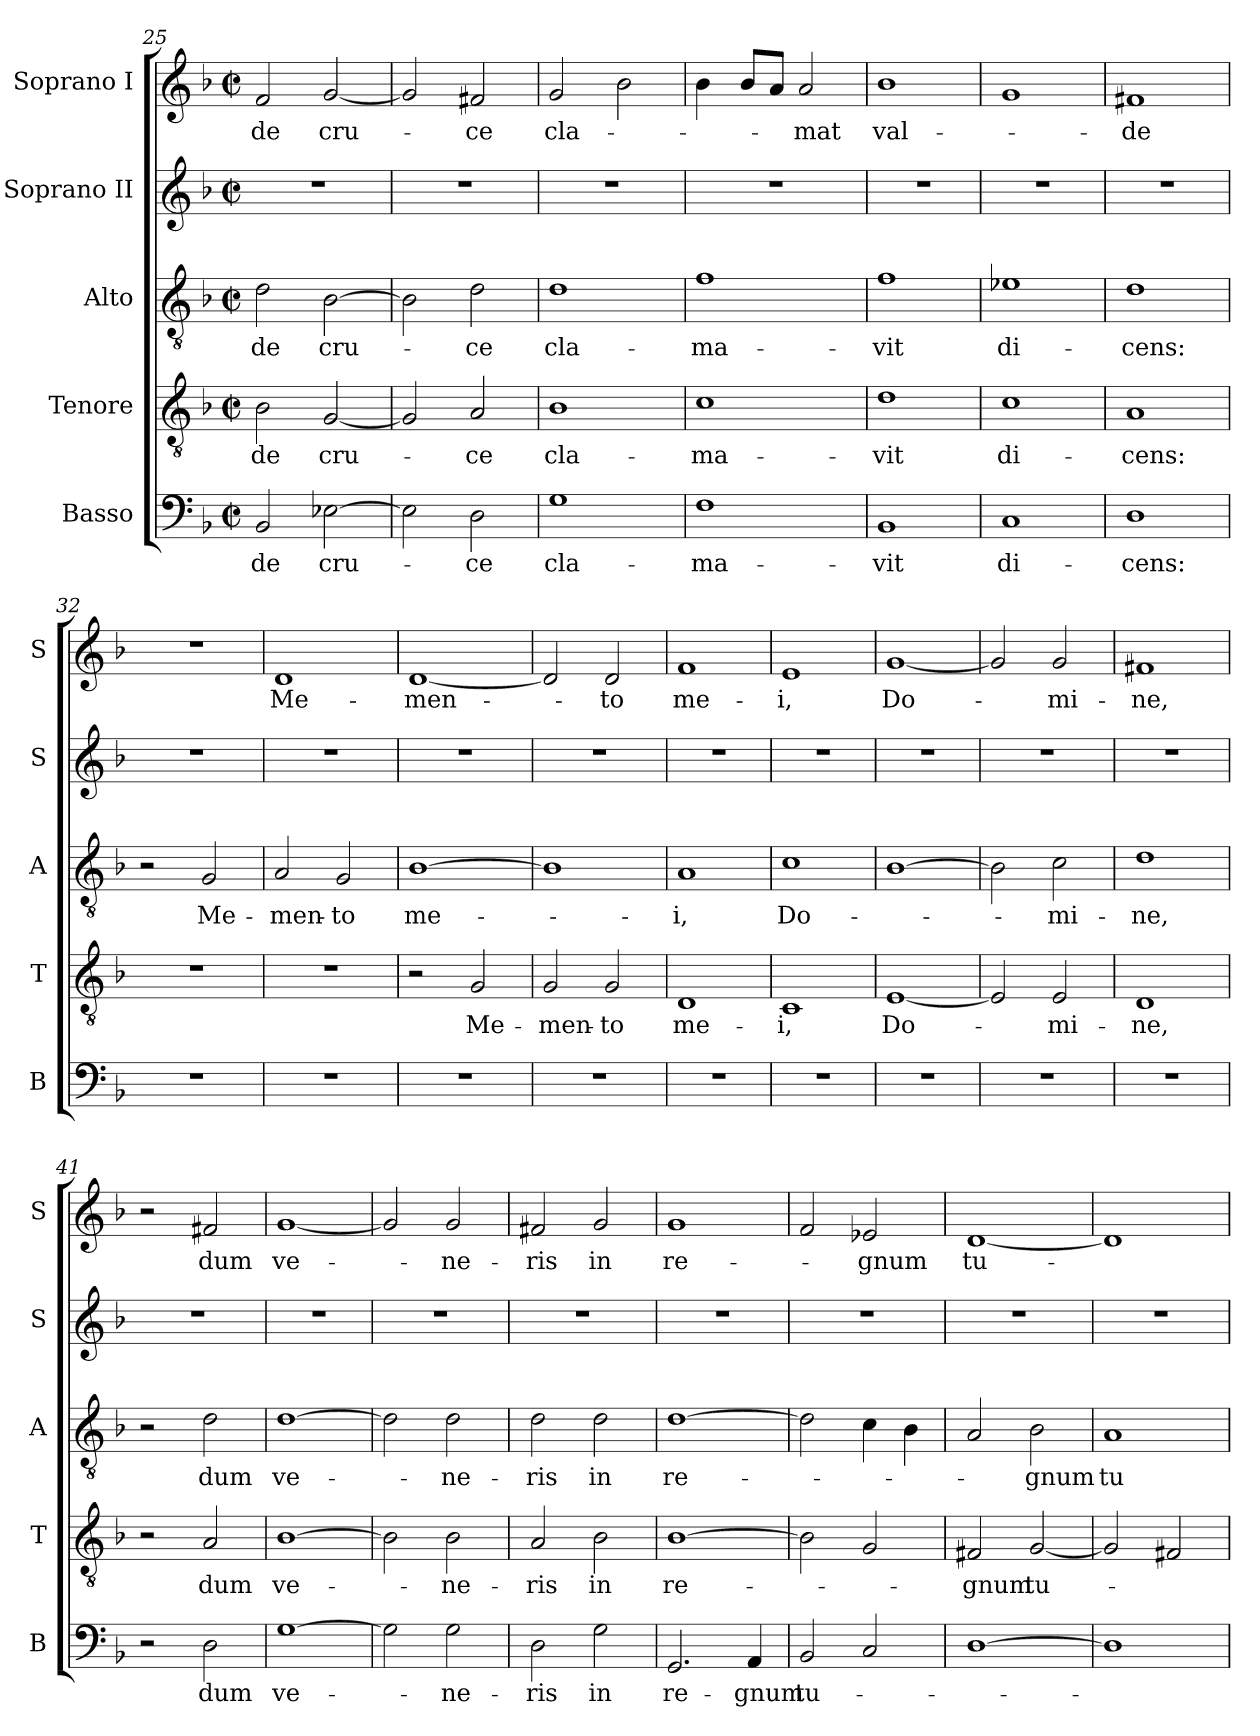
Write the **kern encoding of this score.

**kern	**text	**kern	**text	**kern	**text	**kern	**kern	**text
*part5	*part5	*part4	*part4	*part3	*part3	*part2	*part1	*part1
*staff5	*staff5	*staff4	*staff4	*staff3	*staff3	*staff2	*staff1	*staff1
*I"Basso	*	*I"Tenore	*	*I"Alto	*	*I"Soprano II	*I"Soprano I	*
*I'B	*	*I'T	*	*I'A	*	*I'S	*I'S	*
*clefF4	*	*clefGv2	*	*clefGv2	*	*clefG2	*clefG2	*
*k[b-]	*	*k[b-]	*	*k[b-]	*	*k[b-]	*k[b-]	*
*M2/2	*	*M2/2	*	*M2/2	*	*M2/2	*M2/2	*
*met(c|)	*	*met(c|)	*	*met(c|)	*	*met(c|)	*met(c|)	*
=25	=25	=25	=25	=25	=25	=25	=25	=25
2BB-/	de	2B-\	de	2d\	de	1r	2f/	de
[2E-X\	cru-	[2G/	cru-	[2B-\	cru-	.	[2g/	cru-
=26	=26	=26	=26	=26	=26	=26	=26	=26
2E-\]	.	2G/]	.	2B-\]	.	1r	2g/]	.
2D\	-ce	2A/	-ce	2d\	-ce	.	2f#X/	-ce
=27	=27	=27	=27	=27	=27	=27	=27	=27
1G	cla-	1B-	cla-	1d	cla-	1r	2g/	cla-
.	.	.	.	.	.	.	2b-\	.
=28	=28	=28	=28	=28	=28	=28	=28	=28
1F	-ma-	1c	-ma-	1f	-ma-	1r	4b-\	.
.	.	.	.	.	.	.	8b-/L	.
.	.	.	.	.	.	.	8a/J	.
.	.	.	.	.	.	.	2a/	-mat
=29	=29	=29	=29	=29	=29	=29	=29	=29
1BB-	-vit	1d	-vit	1f	-vit	1r	1b-	val-
=30	=30	=30	=30	=30	=30	=30	=30	=30
1C	di-	1c	di-	1e-X	di-	1r	1g	.
=31	=31	=31	=31	=31	=31	=31	=31	=31
1D	-cens:	1A	-cens:	1d	-cens:	1r	1f#X	-de
=32	=32	=32	=32	=32	=32	=32	=32	=32
1r	.	1r	.	2r	.	1r	1r	.
.	.	.	.	2G/	Me-	.	.	.
=33	=33	=33	=33	=33	=33	=33	=33	=33
1r	.	1r	.	2A/	-men-	1r	1d	Me-
.	.	.	.	2G/	-to	.	.	.
=34	=34	=34	=34	=34	=34	=34	=34	=34
1r	.	2r	.	[1B-	me-	1r	[1d	-men-
.	.	2G/	Me-	.	.	.	.	.
=35	=35	=35	=35	=35	=35	=35	=35	=35
1r	.	2G/	-men-	1B-]	.	1r	2d/]	.
.	.	2G/	-to	.	.	.	2d/	-to
=36	=36	=36	=36	=36	=36	=36	=36	=36
1r	.	1D	me-	1A	-i,	1r	1f	me-
=37	=37	=37	=37	=37	=37	=37	=37	=37
1r	.	1C	-i,	1c	Do-	1r	1e	-i,
=38	=38	=38	=38	=38	=38	=38	=38	=38
1r	.	[1E	Do-	[1B-	.	1r	[1g	Do-
=39	=39	=39	=39	=39	=39	=39	=39	=39
1r	.	2E/]	.	2B-\]	.	1r	2g/]	.
.	.	2E/	-mi-	2c\	-mi-	.	2g/	-mi-
=40	=40	=40	=40	=40	=40	=40	=40	=40
1r	.	1D	-ne,	1d	-ne,	1r	1f#X	-ne,
=41	=41	=41	=41	=41	=41	=41	=41	=41
2r	.	2r	.	2r	.	1r	2r	.
2D\	dum	2A/	dum	2d\	dum	.	2f#X/	dum
=42	=42	=42	=42	=42	=42	=42	=42	=42
[1G	ve-	[1B-	ve-	[1d	ve-	1r	[1g	ve-
=43	=43	=43	=43	=43	=43	=43	=43	=43
2G\]	.	2B-\]	.	2d\]	.	1r	2g/]	.
2G\	-ne-	2B-\	-ne-	2d\	-ne-	.	2g/	-ne-
=44	=44	=44	=44	=44	=44	=44	=44	=44
2D\	-ris	2A/	-ris	2d\	-ris	1r	2f#X/	-ris
2G\	in	2B-\	in	2d\	in	.	2g/	in
=45	=45	=45	=45	=45	=45	=45	=45	=45
2.GG/	re-	[1B-	re-	[1d	re-	1r	1g	re-
4AA/	-gnum	.	.	.	.	.	.	.
=46	=46	=46	=46	=46	=46	=46	=46	=46
2BB-/	tu-	2B-\]	.	2d\]	.	1r	2f/	.
2C/	.	2G/	.	4c\	.	.	2e-X/	-gnum
.	.	.	.	4B-\	.	.	.	.
=47	=47	=47	=47	=47	=47	=47	=47	=47
[1D	.	2F#X/	-gnum	2A/	.	1r	[1d	tu-
.	.	[2G/	tu-	2B-\	-gnum	.	.	.
=48	=48	=48	=48	=48	=48	=48	=48	=48
1D]	.	2G/]	.	1A	tu-	1r	1d]	.
.	.	2F#X/	.	.	.	.	.	.
=	=	=	=	=	=	=	=	=
*-	*-	*-	*-	*-	*-	*-	*-	*-
